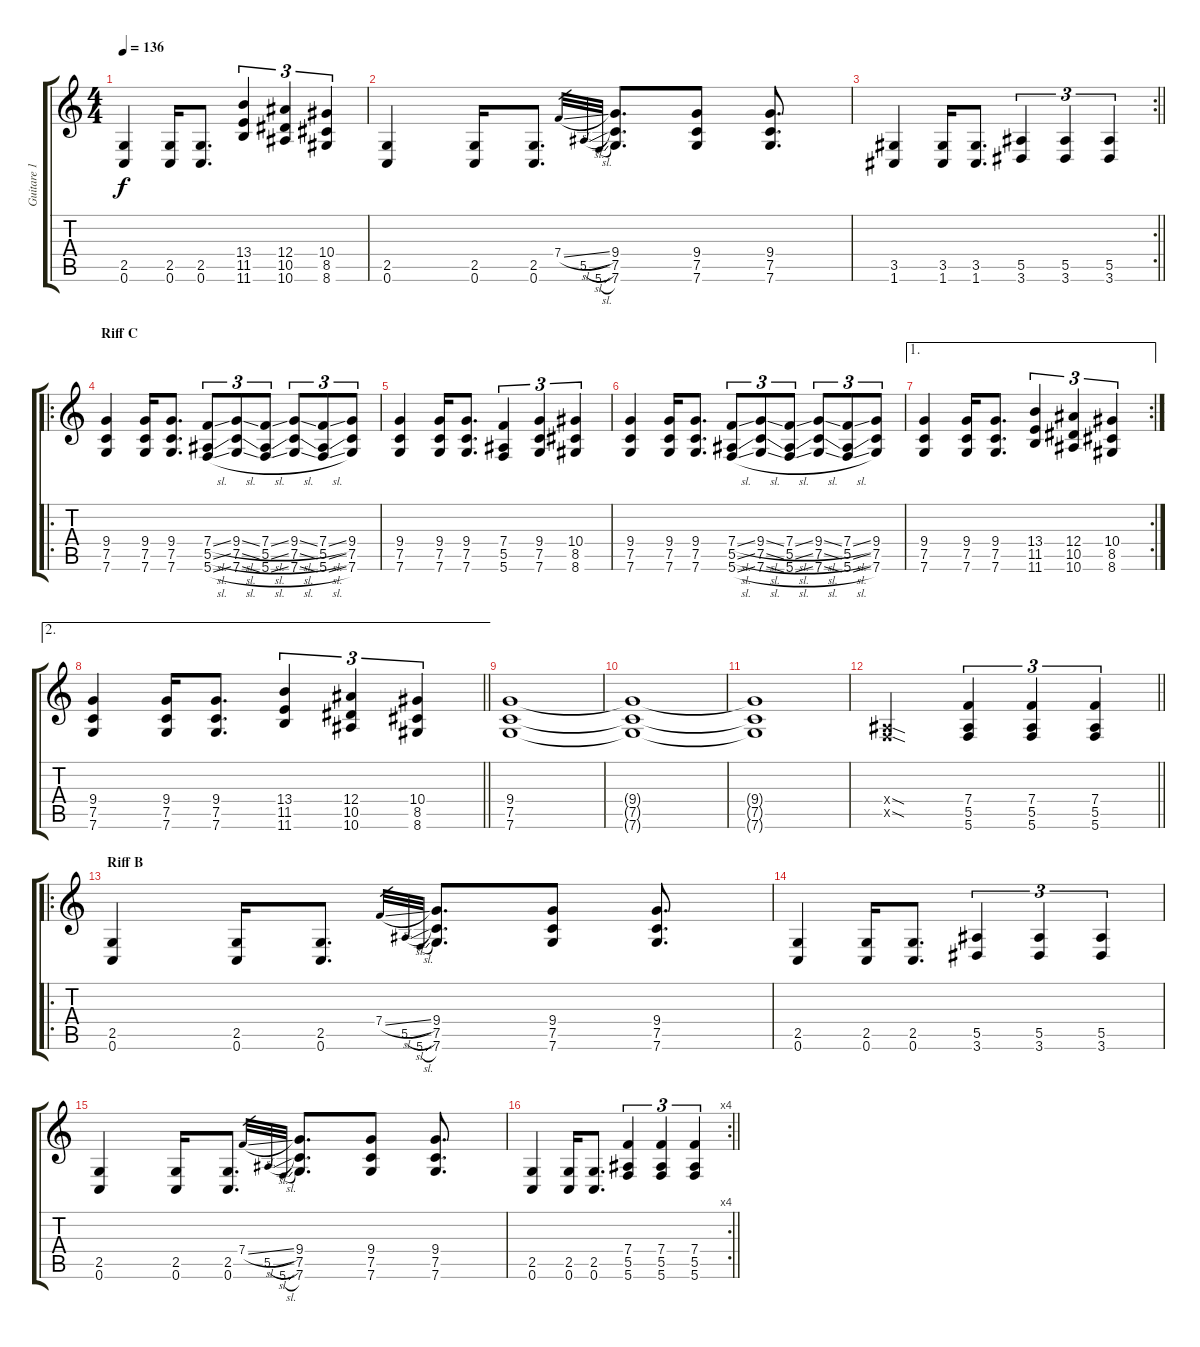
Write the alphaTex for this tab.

\track ("Guitare 1" "Guitare 1") {instrument distortionguitar}
\staff {score tabs}
\tuning (C4 G3 Eb3 Bb2 F2 C2) {hide}
\ts (4 4)
\tempo 136
\clef g2
\ks c
(2.5 0.6).4{dy f} (2.5 0.6).16 (2.5 0.6).8{d} (13.4 11.5 11.6).4{tu (3 2)} (12.4 10.5 10.6).4{tu (3 2)} (10.4 8.5 8.6).4{tu (3 2)} |
(2.5 0.6).4 (2.5 0.6).16 (2.5 0.6).8{d} 7.4{sl}.32{gr} 5.5{sl}.32{gr} 5.6{sl}.32{gr} (9.4 7.5 7.6).8{d} (9.4 7.5 7.6).8 (9.4 7.5 7.6).8{d} |
\rc 2
\barLineRight lightlight
(3.5 1.6).4 (3.5 1.6).16 (3.5 1.6).8{d} (5.5 3.6).4{tu (3 2)} (5.5 3.6).4{tu (3 2)} (5.5 3.6).4{tu (3 2)} |
\ro
\section ("" "Riff C")
(9.4 7.5 7.6).4 (9.4 7.5 7.6).16 (9.4 7.5 7.6).8{d} (7.4{sl} 5.5{sl} 5.6{sl}).8{tu (3 2)} (9.4{sl} 7.5{sl} 7.6{sl}).8{tu (3 2)} (7.4{sl} 5.5{sl} 5.6{sl}).8{tu (3 2)} (9.4{sl} 7.5{sl} 7.6{sl}).8{tu (3 2)} (7.4{sl} 5.5{sl} 5.6{sl}).8{tu (3 2)} (9.4 7.5 7.6).8{tu (3 2)} |
(9.4 7.5 7.6).4 (9.4 7.5 7.6).16 (9.4 7.5 7.6).8{d} (7.4 5.5 5.6).4{tu (3 2)} (9.4 7.5 7.6).4{tu (3 2)} (10.4 8.5 8.6).4{tu (3 2)} |
(9.4 7.5 7.6).4 (9.4 7.5 7.6).16 (9.4 7.5 7.6).8{d} (7.4{sl} 5.5{sl} 5.6{sl}).8{tu (3 2)} (9.4{sl} 7.5{sl} 7.6{sl}).8{tu (3 2)} (7.4{sl} 5.5{sl} 5.6{sl}).8{tu (3 2)} (9.4{sl} 7.5{sl} 7.6{sl}).8{tu (3 2)} (7.4{sl} 5.5{sl} 5.6{sl}).8{tu (3 2)} (9.4 7.5 7.6).8{tu (3 2)} |
\ae 1
\rc 2
(9.4 7.5 7.6).4 (9.4 7.5 7.6).16 (9.4 7.5 7.6).8{d} (13.4 11.5 11.6).4{tu (3 2)} (12.4 10.5 10.6).4{tu (3 2)} (10.4 8.5 8.6).4{tu (3 2)} |
\ae 2
\barLineRight lightlight
(9.4 7.5 7.6).4 (9.4 7.5 7.6).16 (9.4 7.5 7.6).8{d} (13.4 11.5 11.6).4{tu (3 2)} (12.4 10.5 10.6).4{tu (3 2)} (10.4 8.5 8.6).4{tu (3 2)} |
(9.4 7.5 7.6).1 |
(9.4{t} 7.5{t} 7.6{t}).1 |
(9.4{t} 7.5{t} 7.6{t}).1 |
\barLineRight lightlight
(0.4{sod x} 0.5{sod x}).2 (7.4 5.5 5.6).4{tu (3 2)} (7.4 5.5 5.6).4{tu (3 2)} (7.4 5.5 5.6).4{tu (3 2)} |
\ro
\section ("" "Riff B")
(2.5 0.6).4 (2.5 0.6).16 (2.5 0.6).8{d} 7.4{sl}.32{gr} 5.5{sl}.32{gr} 5.6{sl}.32{gr} (9.4 7.5 7.6).8{d} (9.4 7.5 7.6).8 (9.4 7.5 7.6).8{d} |
(2.5 0.6).4 (2.5 0.6).16 (2.5 0.6).8{d} (5.5 3.6).4{tu (3 2)} (5.5 3.6).4{tu (3 2)} (5.5 3.6).4{tu (3 2)} |
(2.5 0.6).4 (2.5 0.6).16 (2.5 0.6).8{d} 7.4{sl}.32{gr} 5.5{sl}.32{gr} 5.6{sl}.32{gr} (9.4 7.5 7.6).8{d} (9.4 7.5 7.6).8 (9.4 7.5 7.6).8{d} |
\rc 4
\barLineRight lightlight
(2.5 0.6).4 (2.5 0.6).16 (2.5 0.6).8{d} (7.4 5.5 5.6).4{tu (3 2)} (7.4 5.5 5.6).4{tu (3 2)} (7.4 5.5 5.6).4{tu (3 2)}
